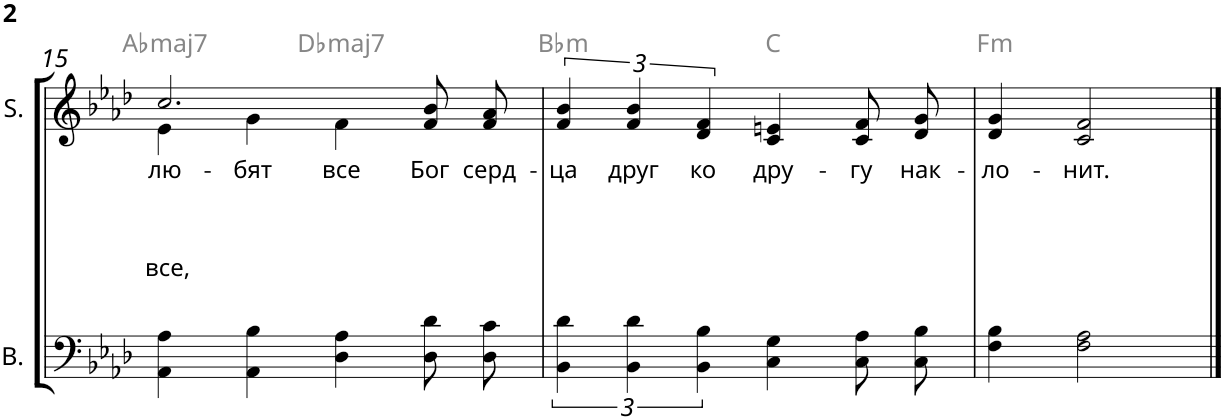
**kern	**kern	**text	**text	**text	**text	**harte
*part2	*part1	*part1	*part1	*part1	*part1	*part1
*staff2	*staff1	*staff1	*staff1	*staff1	*staff1	*
*I"P2	*I"P1	*	*	*	*	*
!!LO:PB:g=z
*clefF4	*clefG2	*	*	*	*	*
*k[b-e-a-d-]	*k[b-e-a-d-]	*	*	*	*	*
*f:	*f:	*	*	*	*	*
*M4/4	*M4/4	*	*	*	*	*
*met(c)	*met(c)	*	*	*	*	*
=15	=15	=15	=15	=15	=15	=15
!	!	!	!	!	!LO:LY:b	!
*	*^	*	*	*	*	*
!	!	!	!LO:LY:b	!	!	!	!LO:H:kt=maj7
4AA-\ 4A-\	2.cc/	4e-\	лю-	.	.	все,	Ab:maj7
!	!	!	!LO:LY:b	!	!	!	!
4AA-\ 4B-\	.	4g\	-бят	.	.	.	.
!	!	!	!LO:LY:b	!	!	!	!LO:H:kt=maj7
4D-\ 4A-\	.	4f\	все	.	.	.	Db:maj7
!	!	!	!LO:LY:b	!	!	!	!
8D-\ 8d-\L	8f/ 8b-/L	4ryy	Бог	.	.	.	.
!	!	!	!LO:LY:b	!	!	!	!
8D-\ 8c\J	8f/ 8a-/J	.	серд-	.	.	.	.
*	*v	*v	*	*	*	*	*
=16	=16	=16	=16	=16	=16	=16
!	!	!LO:LY:b	!	!	!	!LO:H:kt=m
6BB-\ 6d-\	6f/ 6b-/	-ца	.	.	.	Bb:min
!	!	!LO:LY:b	!	!	!	!
6BB-\ 6d-\	6f/ 6b-/	друг	.	.	.	.
!	!	!LO:LY:b	!	!	!	!
6BB-\ 6B-\	6d-/ 6f/	ко	.	.	.	.
!	!	!LO:LY:b	!	!	!	!
4C\ 4G\	4c/ 4en/	дру-	.	.	.	C:maj
!	!	!LO:LY:b	!	!	!	!
8C\ 8A-\L	8c/ 8f/L	-гу	.	.	.	.
!	!	!LO:LY:b	!	!	!	!
8C\ 8B-\J	8d-/ 8g/J	нак-	.	.	.	.
=17	=17	=17	=17	=17	=17	=17
!	!	!LO:LY:b	!	!	!	!LO:H:kt=m
4F\ 4B-\	4d-/ 4g/	-ло-	.	.	.	F:min
!	!	!LO:LY:b	!	!	!	!
2F\ 2A-\	2c/ 2f/	-нит.	.	.	.	.
==	==	==	==	==	==	==
*-	*-	*-	*-	*-	*-	*-
